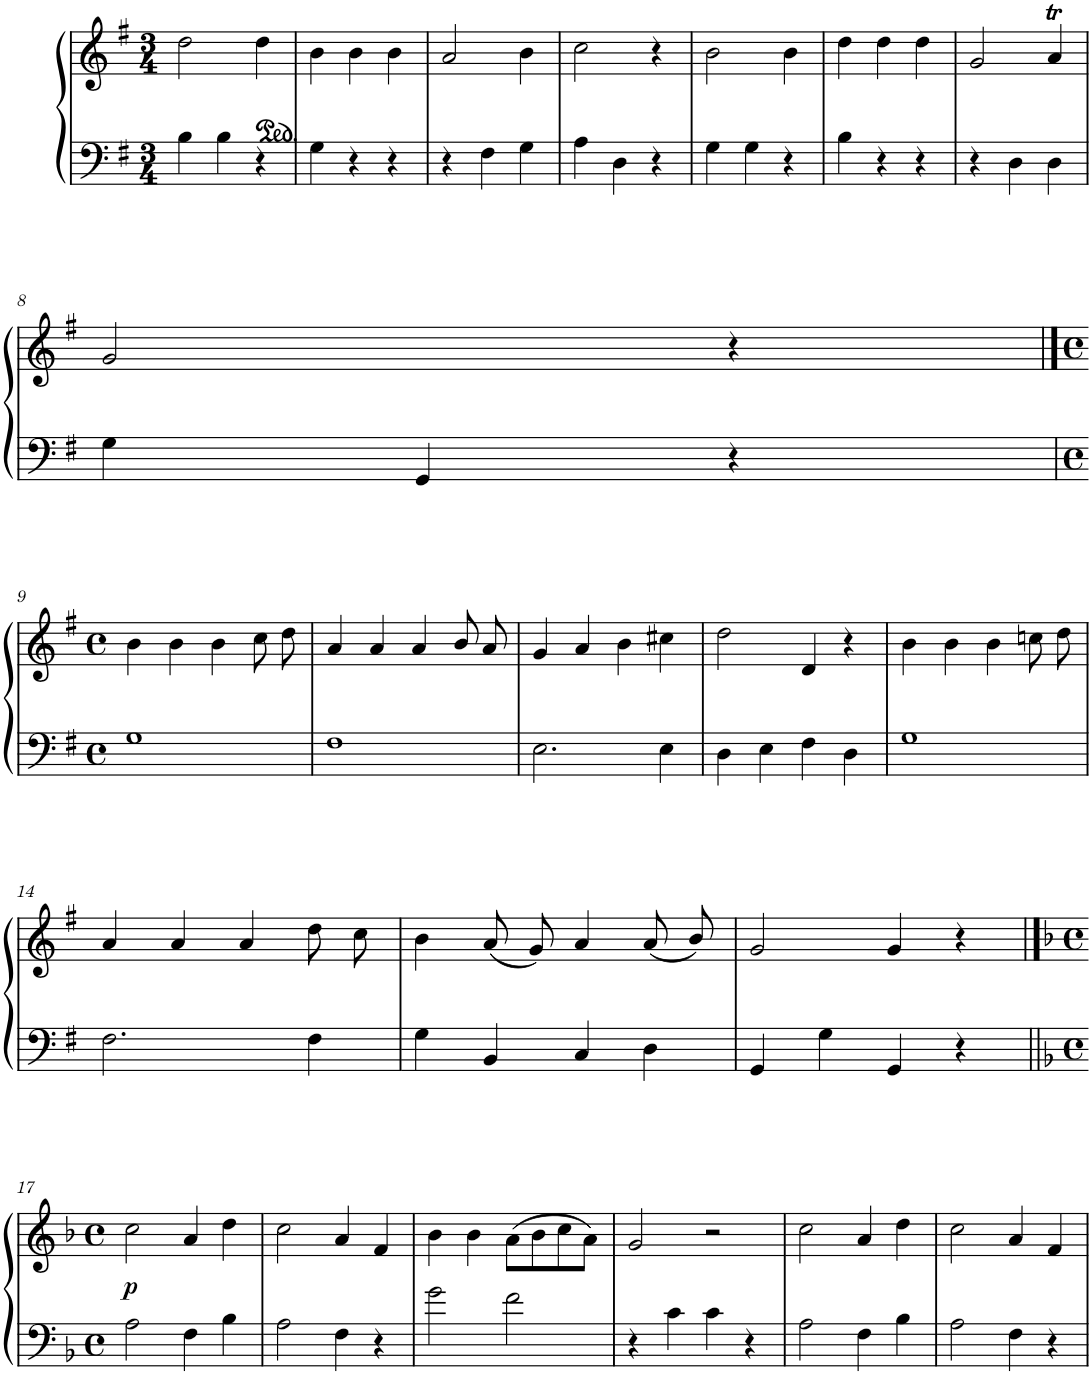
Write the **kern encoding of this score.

**kern	**kern	**dynam
*part1	*part1	*part1
*staff2	*staff1	*staff1/2
*I"Piano	*	*
*I'Pno	*	*
*clefF4	*clefG2	*
*k[f#]	*k[f#]	*
*M3/4	*M3/4	*
=1	=1	=1
4B\	2dd\	.
4B\	.	.
4r	4dd\	.
=2	=2	=2
4G\	4b\	.
4r	4b\	.
4r	4b\	.
=3	=3	=3
4r	2a/	.
4F#\	.	.
4G\	4b\	.
=4	=4	=4
4A\	2cc\	.
4D\	.	.
4r	4r	.
=5	=5	=5
4G\	2b\	.
4G\	.	.
4r	4b\	.
=6	=6	=6
4B\	4dd\	.
4r	4dd\	.
4r	4dd\	.
=7	=7	=7
4r	2g/	.
4D\	.	.
4D\	4aT/	.
!!LO:LB:g=z
=8	=8	=8
4G\	2g/	.
4GG/	.	.
4r	4r	.
!!LO:LB:g=z
==9	==9	==9
*M4/4	*M4/4	*
*met(c)	*met(c)	*
1G	4b\	.
.	4b\	.
.	4b\	.
.	8cc\	.
.	8dd\	.
=10	=10	=10
1F#	4a/	.
.	4a/	.
.	4a/	.
.	8b/	.
.	8a/	.
=11	=11	=11
2.E\	4g/	.
.	4a/	.
.	4b\	.
4E\	4cc#X\	.
=12	=12	=12
4D\	2dd\	.
4E\	.	.
4F#\	4d/	.
4D\	4r	.
=13	=13	=13
1G	4b\	.
.	4b\	.
.	4b\	.
.	8ccn\	.
.	8dd\	.
!!LO:LB:g=z
=14	=14	=14
2.F#\	4a/	.
.	4a/	.
.	4a/	.
4F#\	8dd\	.
.	8cc\	.
=15	=15	=15
4G\	4b\	.
4BB/	(<8a/	.
.	8g/)	.
4C/	4a/	.
4D\	(<8a/	.
.	8b/)	.
=16	=16	=16
4GG/	2g/	.
4G\	.	.
4GG/	4g/	.
4r	4r	.
!!LO:LB:g=z
==17	==17	==17
*k[b-]	*k[b-]	*
*M4/4	*M4/4	*
*met(c)	*met(c)	*
!	!	!LO:DY:b
2A\	2cc\	p
4F\	4a/	.
4B-\	4dd\	.
=18	=18	=18
2A\	2cc\	.
4F\	4a/	.
4r	4f/	.
=19	=19	=19
2g\	4b-\	.
.	4b-\	.
2f\	(>8a\L	.
.	8b-\	.
.	8cc\	.
.	8a\J)	.
=20	=20	=20
4r	2g/	.
4c\	.	.
4c\	2r	.
4r	.	.
=21	=21	=21
2A\	2cc\	.
4F\	4a/	.
4B-\	4dd\	.
=22	=22	=22
2A\	2cc\	.
4F\	4a/	.
4r	4f/	.
=	=	=
*-	*-	*-
